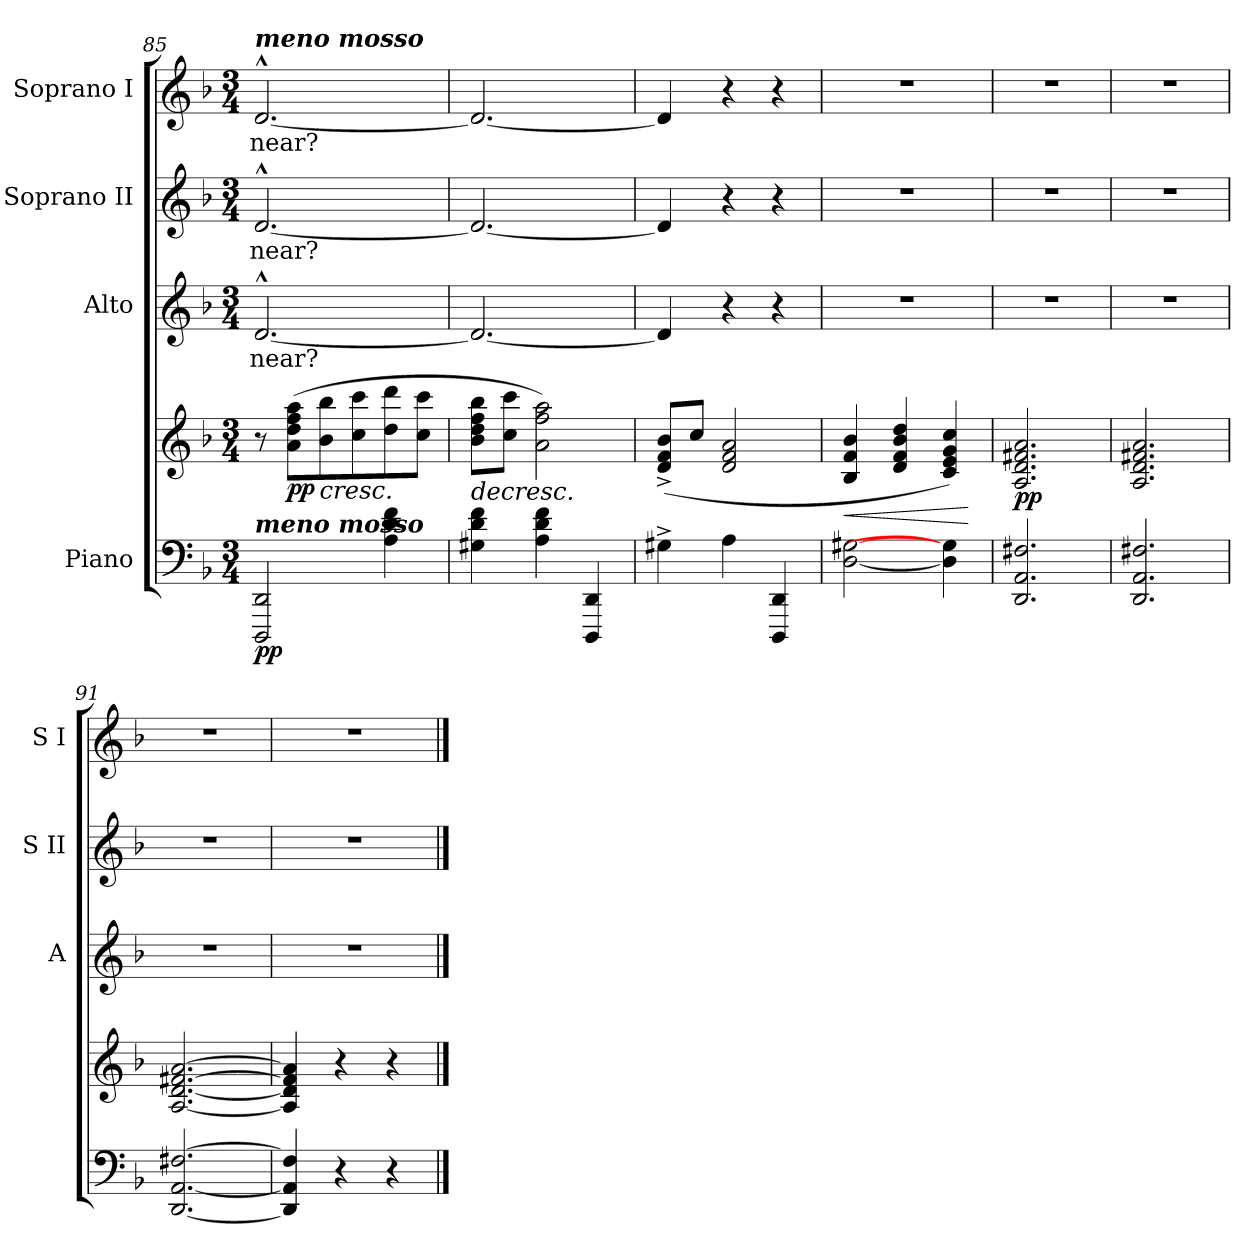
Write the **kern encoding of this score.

**kern	**kern	**dynam	**kern	**text	**kern	**text	**kern	**text
*part4	*part4	*part4	*part3	*part3	*part2	*part2	*part1	*part1
*staff5	*staff4	*staff4/5	*staff3	*staff3	*staff2	*staff2	*staff1	*staff1
*I"Piano	*	*	*I"Alto	*	*I"Soprano II	*	*I"Soprano I	*
*	*	*	*I'A	*	*I'S II	*	*I'S I	*
*clefF4	*clefG2	*	*clefG2	*	*clefG2	*	*clefG2	*
*k[b-]	*k[b-]	*	*k[b-]	*	*k[b-]	*	*k[b-]	*
*F:	*F:	*	*F:	*	*F:	*	*F:	*
*M3/4	*M3/4	*	*M3/4	*	*M3/4	*	*M3/4	*
=85	=85	=85	=85	=85	=85	=85	=85	=85
!	!	!	!	!	!	!	!LO:TX:a:Bi:t=meno mosso	!
!LO:TX:a:Bi:t=meno mosso	!	!	!	!	!	!	!	!
!	!	!LO:DY:b=2	!	!LO:LY:b	!	!LO:LY:b	!	!LO:LY:b
2DDD 2DD	8r	pp	[2.d^^	near?	[2.d^^	near?	[2.d^^	near?
!	!	!LO:DY:b	!	!	!	!	!	!
.	(>8a 8dd 8ff 8aaL	pp	.	.	.	.	.	.
!	!	!LO:HP:b	!	!	!	!	!	!
.	8b- 8bb-	<	.	.	.	.	.	.
.	8cc 8ccc	.	.	.	.	.	.	.
4A 4d 4f	8dd 8ddd	.	.	.	.	.	.	.
.	8cc 8cccJ	.	.	.	.	.	.	.
=86	=86	=86	=86	=86	=86	=86	=86	=86
!	!	!LO:HP:b	!	!	!	!	!	!
4G#X 4d 4f	8b- 8dd 8ff 8bb-L	>	2.d_	.	2.d_	.	2.d_	.
.	8cc 8cccJ	.	.	.	.	.	.	.
4A 4d 4f	2a 2ff 2aa)	.	.	.	.	.	.	.
4DDD 4DD	.	.	.	.	.	.	.	.
.	.	[	.	.	.	.	.	.
=87	=87	=87	=87	=87	=87	=87	=87	=87
4G#X^	(<8d^ 8f^ 8b-^L	.	4d]	.	4d]	.	4d]	.
.	8ccJ	.	.	.	.	.	.	.
4A	2d 2f 2a	.	4r	.	4r	.	4r	.
4DDD 4DD	.	.	4r	.	4r	.	4r	.
=88	=88	=88	=88	=88	=88	=88	=88	=88
!	!	!LO:HP:b	!LO:N:vis=1	!	!LO:N:vis=1	!	!LO:N:vis=1	!
[2D [2G#X	4B- 4f 4b-	<	2.r	.	2.r	.	2.r	.
.	4d 4f 4b- 4dd	]	.	.	.	.	.	.
4D] 4G]	4c 4e 4g 4cc)	.	.	.	.	.	.	.
.	.	[	.	.	.	.	.	.
=89	=89	=89	=89	=89	=89	=89	=89	=89
!	!	!LO:DY:b	!LO:N:vis=1	!	!LO:N:vis=1	!	!LO:N:vis=1	!
2.DD 2.AA 2.F#X	2.A 2.d 2.f#X 2.a	pp	2.r	.	2.r	.	2.r	.
=90	=90	=90	=90	=90	=90	=90	=90	=90
!	!	!	!LO:N:vis=1	!	!LO:N:vis=1	!	!LO:N:vis=1	!
2.DD 2.AA 2.F#X	2.A 2.d 2.f#X 2.a	.	2.r	.	2.r	.	2.r	.
=91	=91	=91	=91	=91	=91	=91	=91	=91
!	!	!	!LO:N:vis=1	!	!LO:N:vis=1	!	!LO:N:vis=1	!
[2.DD [2.AA [2.F#X	[2.A [2.d [2.f#X [2.a	.	2.r	.	2.r	.	2.r	.
=92	=92	=92	=92	=92	=92	=92	=92	=92
!	!	!	!LO:N:vis=1	!	!LO:N:vis=1	!	!LO:N:vis=1	!
4DD] 4AA] 4F#]	4A] 4d] 4f#] 4a]	.	2.r	.	2.r	.	2.r	.
4r	4r	.	.	.	.	.	.	.
4r	4r	.	.	.	.	.	.	.
==	==	==	==	==	==	==	==	==
*-	*-	*-	*-	*-	*-	*-	*-	*-
